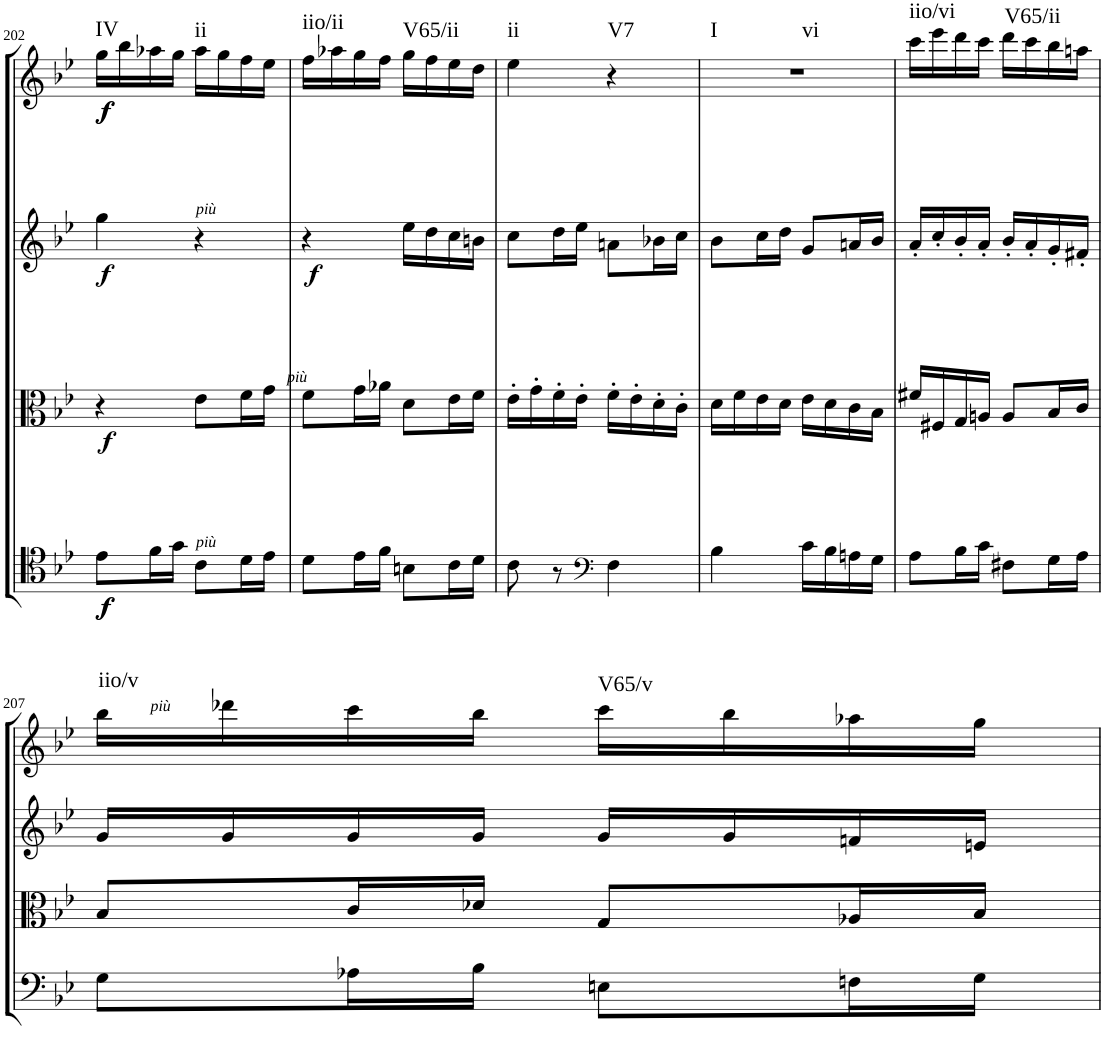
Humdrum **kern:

**kern	**dynam	**kern	**dynam	**kern	**dynam	**kern	**dynam	**harte
*part4	*part4	*part3	*part3	*part2	*part2	*part1	*part1	*part1
*staff4	*staff4	*staff3	*staff3	*staff2	*staff2	*staff1	*staff1	*
*I"Cello	*	*I"Viola	*	*I"2nd Violin	*	*I"1st Violin	*	*
*	*	*I'Vla	*	*I'Vln	*	*I'Vln	*	*
!!LO:PB:g=z
*clefC4	*	*clefC3	*	*clefG2	*	*clefG2	*	*
*k[b-e-]	*	*k[b-e-]	*	*k[b-e-]	*	*k[b-e-]	*	*
*B-:	*	*B-:	*	*B-:	*	*B-:	*	*
*M2/4	*	*M2/4	*	*M2/4	*	*M2/4	*	*
=202	=202	=202	=202	=202	=202	=202	=202	=202
!	!LO:DY:b	!	!	!	!	!	!	!
!	!LO:DY:n=1:b	!	!LO:DY:b	!	!LO:DY:b	!	!LO:DY:b	!
!	!	!	!	!	!	!	!LO:DY:n=1:b	!LO:H:kt=IV
8e-\L	f f	4r	f	4gg\	f	16gg\LL	f f	N
.	.	.	.	.	.	16bb-\	.	.
!LO:TX:b:i:t=più	!	!	!	!	!	!	!	!
16f\L	.	.	.	.	.	16aa-X\	.	.
16g\JJ	.	.	.	.	.	16gg\JJ	.	.
!	!	!	!	!	!	!LO:TX:b:i:t=più	!	!
!	!	!LO:TX:b:i:t=più	!	!	!	!	!	!LO:H:kt=ii
8c\L	.	8e-\L	.	4r	.	16aa-\LL	.	N
.	.	.	.	.	.	16gg\	.	.
16d\L	.	16f\L	.	.	.	16ff\	.	.
16e-\JJ	.	16g\JJ	.	.	.	16ee-\JJ	.	.
!	!	!	!	!LO:TX:b:i:t=più	!	!	!	!
=203	=203	=203	=203	=203	=203	=203	=203	=203
!	!	!	!	!	!LO:DY:b	!	!	!LO:H:kt=iio/ii
8d\L	.	8f\L	.	4r	f	16ff\LL	.	N
.	.	.	.	.	.	16aa-X\	.	.
16e-\L	.	16g\L	.	.	.	16gg\	.	.
16f\JJ	.	16a-X\JJ	.	.	.	16ff\JJ	.	.
!	!	!	!	!	!	!	!	!LO:H:kt=V65/ii
8Bn\L	.	8d\L	.	16ee-\LL	.	16gg\LL	.	N
.	.	.	.	16dd\	.	16ff\	.	.
16c\L	.	16e-\L	.	16cc\	.	16ee-\	.	.
16d\JJ	.	16f\JJ	.	16bn\JJ	.	16dd\JJ	.	.
=204	=204	=204	=204	=204	=204	=204	=204	=204
!	!	!	!	!	!	!	!	!LO:H:kt=ii
8c\	.	16e-'\LL	.	8cc\L	.	4ee-\	.	N
.	.	16g'\	.	.	.	.	.	.
8r	.	16f'\	.	16dd\L	.	.	.	.
.	.	16e-'\JJ	.	16ee-\JJ	.	.	.	.
*clefF4	*	*	*	*	*	*	*	*
!	!	!	!	!	!	!	!	!LO:H:kt=V7
4F\	.	16f'\LL	.	8an\L	.	4r	.	N
.	.	16e-'\	.	.	.	.	.	.
.	.	16d'\	.	16b-X\L	.	.	.	.
.	.	16c'\JJ	.	16cc\JJ	.	.	.	.
=205	=205	=205	=205	=205	=205	=205	=205	=205
!	!	!	!	!	!	!	!	!LO:H:n=1:kt=I
!	!	!	!	!	!	!	!	!LO:H:n=2:kt=vi
4B-\	.	16d\LL	.	8b-\L	.	2r	.	N N
.	.	16f\	.	.	.	.	.	.
.	.	16e-\	.	16cc\L	.	.	.	.
.	.	16d\JJ	.	16dd\JJ	.	.	.	.
16c\LL	.	16e-\LL	.	8g/L	.	.	.	.
16B-\	.	16d\	.	.	.	.	.	.
16An\	.	16c\	.	16an/L	.	.	.	.
16G\JJ	.	16B-\JJ	.	16b-/JJ	.	.	.	.
=206	=206	=206	=206	=206	=206	=206	=206	=206
!	!	!	!	!	!	!	!	!LO:H:kt=iio/vi
8A\L	.	16f#X/LL	.	16a'/LL	.	16ccc\LL	.	N
.	.	16F#X/	.	16cc'/	.	16eee-\	.	.
16B-\L	.	16G/	.	16b-'/	.	16ddd\	.	.
16c\JJ	.	16An/JJ	.	16a'/JJ	.	16ccc\JJ	.	.
!	!	!	!	!	!	!	!	!LO:H:kt=V65/ii
8F#X\L	.	8A/L	.	16b-'/LL	.	16ddd\LL	.	N
.	.	.	.	16a'/	.	16ccc\	.	.
16G\L	.	16B-/L	.	16g'/	.	16bb-\	.	.
16A\JJ	.	16c/JJ	.	16f#X'/JJ	.	16aan\JJ	.	.
!!LO:LB:g=z
=207	=207	=207	=207	=207	=207	=207	=207	=207
!	!	!	!	!	!	!	!	!LO:H:kt=iio/v
8G\L	.	8B-/L	.	16g/LL	.	16bb-\LL	.	N
.	.	.	.	16g/	.	16ddd-X\	.	.
16A-X\L	.	16c/L	.	16g/	.	16ccc\	.	.
16B-\JJ	.	16d-X/JJ	.	16g/JJ	.	16bb-\JJ	.	.
!	!	!	!	!	!	!	!	!LO:H:kt=V65/v
8En\L	.	8G/L	.	16g/LL	.	16ccc\LL	.	N
.	.	.	.	16g/	.	16bb-\	.	.
16Fn\L	.	16A-X/L	.	16fn/	.	16aa-X\	.	.
16G\JJ	.	16B-/JJ	.	16en/JJ	.	16gg\JJ	.	.
=	=	=	=	=	=	=	=	=
*-	*-	*-	*-	*-	*-	*-	*-	*-
